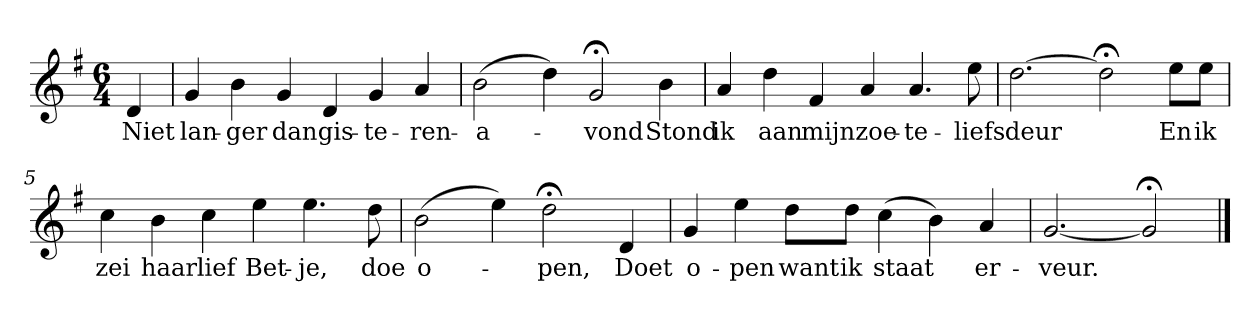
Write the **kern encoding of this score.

**kern	**text
*part1	*part1
*staff1	*staff1
*k[f#]	*
*G:	*
*M6/4	*
*MM120	*
=	=
4d	Niet
=1	=1
4g	lan-
4b	-ger
4g	dan
4d	gis-
4g	-te-
4a	-ren-
=2	=2
(2b	-a-
4dd)	.
2g;<	-vond
4b	Stond
=3	=3
4a	ik
4dd	aan
4f#	mijn
4a	zoe-
4.a	-te-
8ee	-liefs
=4	=4
[2.dd	deur
2dd;<]	.
8eeL	En
8eeJ	ik
=5	=5
4cc	zei
4b	haar
4cc	lief
4ee	Bet-
4.ee	-je,
8dd	doe
=6	=6
(2b	o-
4ee)	.
2dd;<	-pen,
4d	Doet
=7	=7
4g	o-
4ee	-pen
8ddL	want
8ddJ	ik
(4cc	staat
4b)	.
4a	er-
=8	=8
[2.g	-veur.
2g;<]	.
==	==
*-	*-
